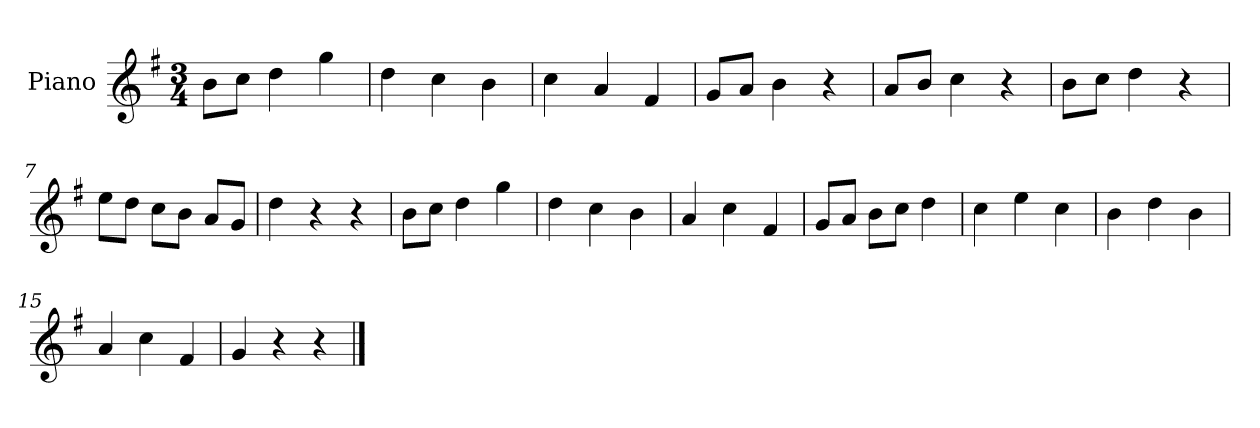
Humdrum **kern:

**kern
*part1
*staff1
*I"Piano
*I'Pno.
*clefG2
*k[f#]
*M3/4
*MM120
=1
8b\L
8cc\J
4dd\
4gg\
=2
4dd\
4cc\
4b\
=3
4cc\
4a/
4f#/
=4
8g/L
8a/J
4b\
4r
=5
8a/L
8b/J
4cc\
4r
=6
8b\L
8cc\J
4dd\
4r
=7
8ee\L
8dd\J
8cc\L
8b\J
8a/L
8g/J
=8
4dd\
4r
4r
=9
8b\L
8cc\J
4dd\
4gg\
=10
4dd\
4cc\
4b\
=11
4a/
4cc\
4f#/
!!LO:LB:g=z
=12
8g/L
8a/J
8b\L
8cc\J
4dd\
=13
4cc\
4ee\
4cc\
=14
4b\
4dd\
4b\
=15
4a/
4cc\
4f#/
=16
4g/
4r
4r
==
*-
